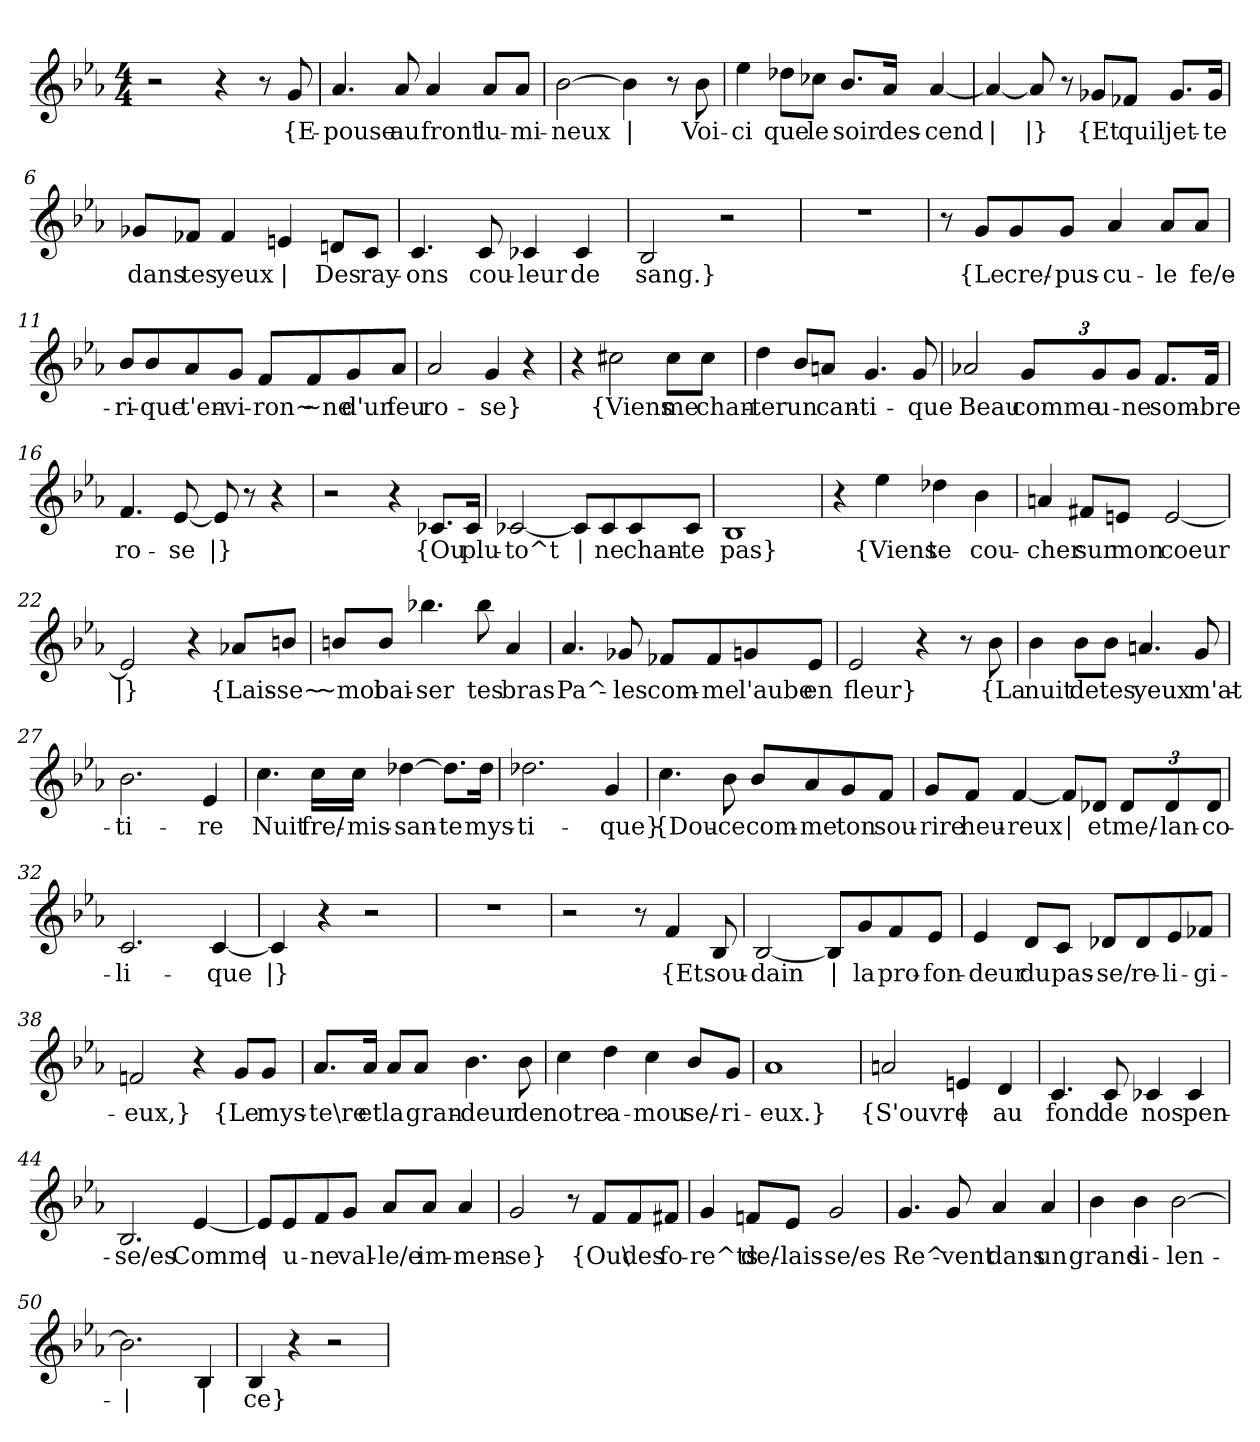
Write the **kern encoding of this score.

**kern	**text
*part1	*part1
*staff1	*staff1
*clefG2	*
*k[b-e-a-]	*
*M4/4	*
=1	=1
2r	.
4r	.
8r	.
!	!LO:LY:b
8g/	{E-
=2	=2
!	!LO:LY:b
4.a-/	-pouse
!	!LO:LY:b
8a-/	au
!	!LO:LY:b
4a-/	front
!	!LO:LY:b
8a-/L	lu-
!	!LO:LY:b
8a-/J	-mi-
=3	=3
!	!LO:LY:b
[2b-\	-neux
!	!LO:LY:b
4b-\]	|
8r	.
!	!LO:LY:b
8b-\	Voi-
=4	=4
!	!LO:LY:b
4ee-\	-ci
!	!LO:LY:b
8dd-X\L	que
!	!LO:LY:b
8cc-X\J	le
!	!LO:LY:b
8.b-/L	soir
!	!LO:LY:b
16a-/Jk	des-
!	!LO:LY:b
[4a-/	-cend
!!LO:LB:g=z
=5	=5
!	!LO:LY:b
4a-/_	|
!	!LO:LY:b
8a-/]	|}
8r	.
!	!LO:LY:b
8g-X/L	{Et
!	!LO:LY:b
8f-X/J	quil
!	!LO:LY:b
8.g-/L	jet-
!	!LO:LY:b
16g-/Jk	-te
=6	=6
!	!LO:LY:b
8g-X/L	dans
!	!LO:LY:b
8f-X/J	tes
!	!LO:LY:b
4f-/	yeux
!	!LO:LY:b
4en/	|
!	!LO:LY:b
8dn/L	Des
!	!LO:LY:b
8c/J	ray-
=7	=7
!	!LO:LY:b
4.c/	-ons
!	!LO:LY:b
8c/	cou-
!	!LO:LY:b
4c-X/	-leur
!	!LO:LY:b
4c-/	de
=8	=8
!	!LO:LY:b
2B-/	sang.}
2r	.
=9	=9
1r	.
!!LO:LB:g=z
=10	=10
8r	.
!	!LO:LY:b
8g/L	{Le
!	!LO:LY:b
8g/	cre/-
!	!LO:LY:b
8g/J	-pus-
!	!LO:LY:b
4a-/	-cu-
!	!LO:LY:b
8a-/L	-le
!	!LO:LY:b
8a-/J	fe/e-
=11	=11
!	!LO:LY:b
8b-/L	-ri-
!	!LO:LY:b
8b-/	-que
!	!LO:LY:b
8a-/	t'en-
!	!LO:LY:b
8g/J	-vi-
!	!LO:LY:b
8f/L	-ron~
!	!LO:LY:b
8f/	~ne
!	!LO:LY:b
8g/	d'un
!	!LO:LY:b
8a-/J	feu
=12	=12
!	!LO:LY:b
2a-/	ro-
!	!LO:LY:b
4g/	-se}
4r	.
=13	=13
4r	.
!	!LO:LY:b
2cc#X\	{Viens
!	!LO:LY:b
8cc#\L	me
!	!LO:LY:b
8cc#\J	chan-
!!LO:LB:g=z
=14	=14
!	!LO:LY:b
4dd\	-ter
!	!LO:LY:b
8b-/L	un
!	!LO:LY:b
8an/J	can-
!	!LO:LY:b
4.g/	-ti-
!	!LO:LY:b
8g/	-que
=15	=15
!	!LO:LY:b
2a-X/	Beau
*Xbrackettup	*
!	!LO:LY:b
12g/L	comme
!	!LO:LY:b
12g/	u-
!	!LO:LY:b
12g/J	-ne
!	!LO:LY:b
8.f/L	som-
!	!LO:LY:b
16f/Jk	-bre
=16	=16
!	!LO:LY:b
4.f/	ro-
!	!LO:LY:b
[8e-/	-se
!	!LO:LY:b
8e-/]	|}
8r	.
4r	.
=17	=17
2r	.
4r	.
!	!LO:LY:b
8.c-X/L	{Ou
!	!LO:LY:b
16c-/Jk	plu-
!!LO:LB:g=z
=18	=18
!	!LO:LY:b
[2c-X/	-to^t
!	!LO:LY:b
8c-/L]	|
!	!LO:LY:b
8c-/	ne
!	!LO:LY:b
8c-/	chan-
!	!LO:LY:b
8c-/J	-te
=19	=19
!	!LO:LY:b
1B-	pas}
=20	=20
4r	.
!	!LO:LY:b
4ee-\	{Viens
!	!LO:LY:b
4dd-X\	te
!	!LO:LY:b
4b-\	cou-
=21	=21
!	!LO:LY:b
4an/	-cher
!	!LO:LY:b
8f#X/L	sur
!	!LO:LY:b
8en/J	mon
!	!LO:LY:b
[2e/	coeur
=22	=22
!	!LO:LY:b
2e/]	|}
4r	.
!	!LO:LY:b
8a-X/L	{Lais-
!	!LO:LY:b
8bn/J	-se~
!!LO:LB:g=z
=23	=23
!	!LO:LY:b
8bn/L	~moi
!	!LO:LY:b
8b/J	bai-
!	!LO:LY:b
4.bb-X\	-ser
!	!LO:LY:b
8bb-\	tes
!	!LO:LY:b
4a-/	bras
=24	=24
!	!LO:LY:b
4.a-/	Pa^-
!	!LO:LY:b
8g-X/	-les
!	!LO:LY:b
8f-X/L	com-
!	!LO:LY:b
8f-/	-me
!	!LO:LY:b
8gn/	l'aube
!	!LO:LY:b
8e-/J	en
=25	=25
!	!LO:LY:b
2e-/	fleur}
4r	.
8r	.
!	!LO:LY:b
8b-\	{La
=26	=26
!	!LO:LY:b
4b-\	nuit
!	!LO:LY:b
8b-\L	de
!	!LO:LY:b
8b-\J	tes
!	!LO:LY:b
4.an/	yeux
!	!LO:LY:b
8g/	m'at-
=27	=27
!	!LO:LY:b
2.b-\	-ti-
!	!LO:LY:b
4e-/	-re
!!LO:LB:g=z
=28	=28
!	!LO:LY:b
4.cc\	Nuit
!	!LO:LY:b
16cc\LL	fre/-
!	!LO:LY:b
16cc\JJ	-mis-
!	!LO:LY:b
[4dd-X\	-san-
!	!LO:LY:b
8.dd-\L]	-te
!	!LO:LY:b
16dd-\Jk	mys-
=29	=29
!	!LO:LY:b
2.dd-X\	-ti-
!	!LO:LY:b
4g/	-que}
=30	=30
!	!LO:LY:b
4.cc\	{Dou-
!	!LO:LY:b
8b-\	-ce
!	!LO:LY:b
8b-/L	com-
!	!LO:LY:b
8a-/	-me
!	!LO:LY:b
8g/	ton
!	!LO:LY:b
8f/J	sou-
!!LO:LB:g=z
=31	=31
!	!LO:LY:b
8g/L	-rire
!	!LO:LY:b
8f/J	heu-
!	!LO:LY:b
[4f/	-reux
!	!LO:LY:b
8f/L]	|
!	!LO:LY:b
8d-X/J	et
!	!LO:LY:b
12d-/L	me/-
!	!LO:LY:b
12d-/	-lan-
!	!LO:LY:b
12d-/J	-co-
=32	=32
!	!LO:LY:b
2.c/	-li-
!	!LO:LY:b
[4c/	-que
=33	=33
!	!LO:LY:b
4c/]	|}
4r	.
2r	.
=34	=34
1r	.
=35	=35
2r	.
8r	.
!	!LO:LY:b
4f/	{Et
!	!LO:LY:b
8B-/	sou-
=36	=36
!	!LO:LY:b
[2B-/	-dain
!	!LO:LY:b
8B-/L]	|
!	!LO:LY:b
8g/	la
!	!LO:LY:b
8f/	pro-
!	!LO:LY:b
8e-/J	-fon-
!!LO:LB:g=z
=37	=37
!	!LO:LY:b
4e-/	-deur
!	!LO:LY:b
8d/L	du
!	!LO:LY:b
8c/J	pas-
!	!LO:LY:b
8d-X/L	-se/
!	!LO:LY:b
8d-/	re-
!	!LO:LY:b
8e-/	-li-
!	!LO:LY:b
8f-X/J	-gi-
=38	=38
!	!LO:LY:b
2fn/	-eux,}
4r	.
!	!LO:LY:b
8g/L	{Le
!	!LO:LY:b
8g/J	mys-
=39	=39
!	!LO:LY:b
8.a-/L	-te\re
!	!LO:LY:b
16a-/Jk	et
!	!LO:LY:b
8a-/L	la
!	!LO:LY:b
8a-/J	gran-
!	!LO:LY:b
4.b-\	-deur
!	!LO:LY:b
8b-\	de
=40	=40
!	!LO:LY:b
4cc\	notre
!	!LO:LY:b
4dd\	a-
!	!LO:LY:b
4cc\	-mou
!	!LO:LY:b
8b-/L	se/-
!	!LO:LY:b
8g/J	-ri-
!!LO:LB:g=z
=41	=41
!	!LO:LY:b
1a-	-eux.}
=42	=42
!	!LO:LY:b
2an/	{S'ouvre
!	!LO:LY:b
4en/	|
!	!LO:LY:b
4d/	au
=43	=43
!	!LO:LY:b
4.c/	fond
!	!LO:LY:b
8c/	de
!	!LO:LY:b
4c-X/	nos
!	!LO:LY:b
4c-/	pen-
=44	=44
!	!LO:LY:b
2.B-/	-se/es
!	!LO:LY:b
[4e-/	Comme
=45	=45
!	!LO:LY:b
8e-/L]	|
!	!LO:LY:b
8e-/	u-
!	!LO:LY:b
8f/	-ne
!	!LO:LY:b
8g/J	val-
!	!LO:LY:b
8a-/L	-le/e
!	!LO:LY:b
8a-/J	im-
!	!LO:LY:b
4a-/	-men-
!!LO:PB:g=z
=46	=46
!	!LO:LY:b
2g/	-se}
8r	.
!	!LO:LY:b
8f/L	{Ou\
!	!LO:LY:b
8f/	des
!	!LO:LY:b
8f#X/J	fo-
=47	=47
!	!LO:LY:b
4g/	-re^ts
!	!LO:LY:b
8fn/L	de/-
!	!LO:LY:b
8e-/J	-lais-
!	!LO:LY:b
2g/	-se/es
=48	=48
!	!LO:LY:b
4.g/	Re^-
!	!LO:LY:b
8g/	-vent
!	!LO:LY:b
4a-/	dans
!	!LO:LY:b
4a-/	un
=49	=49
!	!LO:LY:b
4b-\	grand
!	!LO:LY:b
4b-\	si-
!	!LO:LY:b
[2b-\	-len-
=50	=50
!	!LO:LY:b
2.b-\]	|
!	!LO:LY:b
4B-/	|
=51	=51
!	!LO:LY:b
4B-/	-ce}
4r	.
2r	.
=	=
*-	*-
